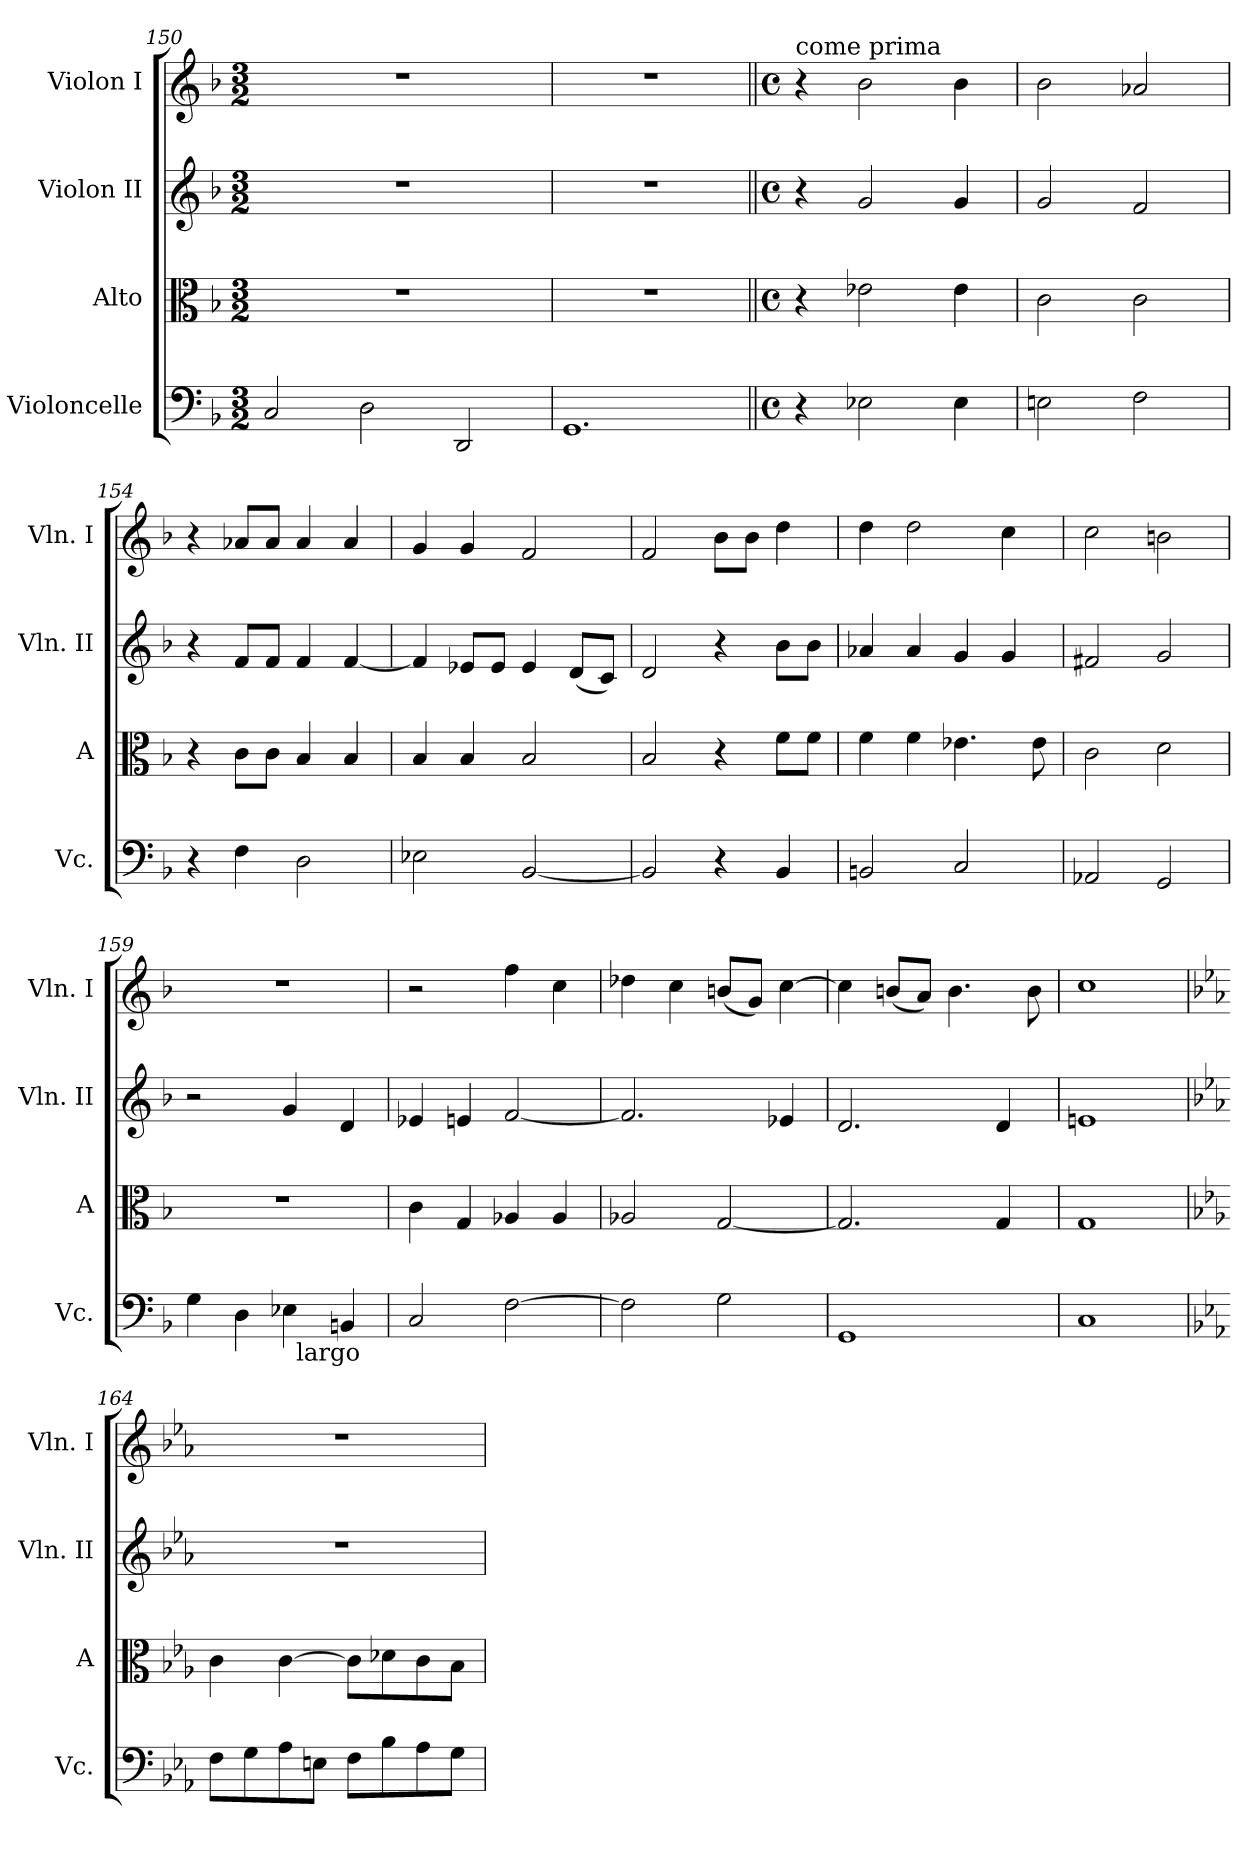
**kern	**kern	**kern	**kern
*part4	*part3	*part2	*part1
*staff4	*staff3	*staff2	*staff1
*I"Violoncelle	*I"Alto	*I"Violon II	*I"Violon I
*I'Vc.	*I'A	*I'Vln. II	*I'Vln. I
*clefF4	*clefC3	*clefG2	*clefG2
*k[b-]	*k[b-]	*k[b-]	*k[b-]
*F:	*F:	*F:	*F:
*M3/2	*M3/2	*M3/2	*M3/2
=150	=150	=150	=150
2C/	1.r	1.r	1.r
2D\	.	.	.
2DD/	.	.	.
!!LO:LB:g=z
=151	=151	=151	=151
1.GG	1.r	1.r	1.r
=152||	=152||	=152||	=152||
*M4/4	*M4/4	*M4/4	*M4/4
*met(c)	*met(c)	*met(c)	*met(c)
!	!	!	!LO:TX:a:t=come prima
4r	4r	4r	4r
2E-X\	2e-X\	2g/	2b-\
4E-\	4e-\	4g/	4b-\
=153	=153	=153	=153
2En\	2c\	2g/	2b-\
2F\	2c\	2f/	2a-X/
=154	=154	=154	=154
4r	4r	4r	4r
4F\	8c\L	8f/L	8a-X/L
.	8c\J	8f/J	8a-/J
2D\	4B-/	4f/	4a-/
.	4B-/	[4f/	4a-/
!!LO:LB:g=z
=155	=155	=155	=155
2E-X\	4B-/	4f/]	4g/
.	4B-/	8e-X/L	4g/
.	.	8e-/J	.
[2BB-/	2B-/	4e-/	2f/
.	.	(<8d/L	.
.	.	8c/J)	.
=156	=156	=156	=156
2BB-/]	2B-/	2d/	2f/
4r	4r	4r	8b-\L
.	.	.	8b-\J
4BB-/	8f\L	8b-\L	4dd\
.	8f\J	8b-\J	.
=157	=157	=157	=157
2BBn/	4f\	4a-X/	4dd\
.	4f\	4a-/	2dd\
2C/	4.e-X\	4g/	.
.	.	4g/	4cc\
.	8e-\	.	.
=158	=158	=158	=158
2AA-X/	2c\	2f#X/	2cc\
2GG/	2d\	2g/	2bn\
!!LO:PB:g=z
=159	=159	=159	=159
*^	*	*	*
4G\	2ryy	1r	2r	1r
4D\	.	.	.	.
4E-X\	32ryy	.	4g/	.
!	!LO:TX:b:t=largo	!	!	!
.	4...ryy	.	.	.
4BBn/	.	.	4d/	.
*v	*v	*	*	*
=160	=160	=160	=160
2C/	4c\	4e-X/	2r
.	4G/	4en/	.
[2F\	4A-X/	[2f/	4ff\
.	4A-/	.	4cc\
=161	=161	=161	=161
2F\]	2A-X/	2.f/]	4dd-X\
.	.	.	4cc\
2G\	[2G/	.	(<8bn/L
.	.	.	8g/J)
.	.	4e-X/	[4cc\
=162	=162	=162	=162
1GG	2.G/]	2.d/	4cc\]
.	.	.	(<8bn/L
.	.	.	8a/J)
.	.	.	4.b\
.	4G/	4d/	.
.	.	.	8b\
!!LO:LB:g=z
=163	=163	=163	=163
1C	1G	1en	1cc
=164	=164	=164	=164
*k[b-e-a-]	*k[b-e-a-]	*k[b-e-a-]	*k[b-e-a-]
*c:	*c:	*c:	*c:
8F\L	4c\	1r	1r
8G\	.	.	.
8A-\	[4c\	.	.
8En\J	.	.	.
8F\L	8c\L]	.	.
8B-\	8d-X\	.	.
8A-\	8c\	.	.
8G\J	8B-\J	.	.
=	=	=	=
*-	*-	*-	*-
